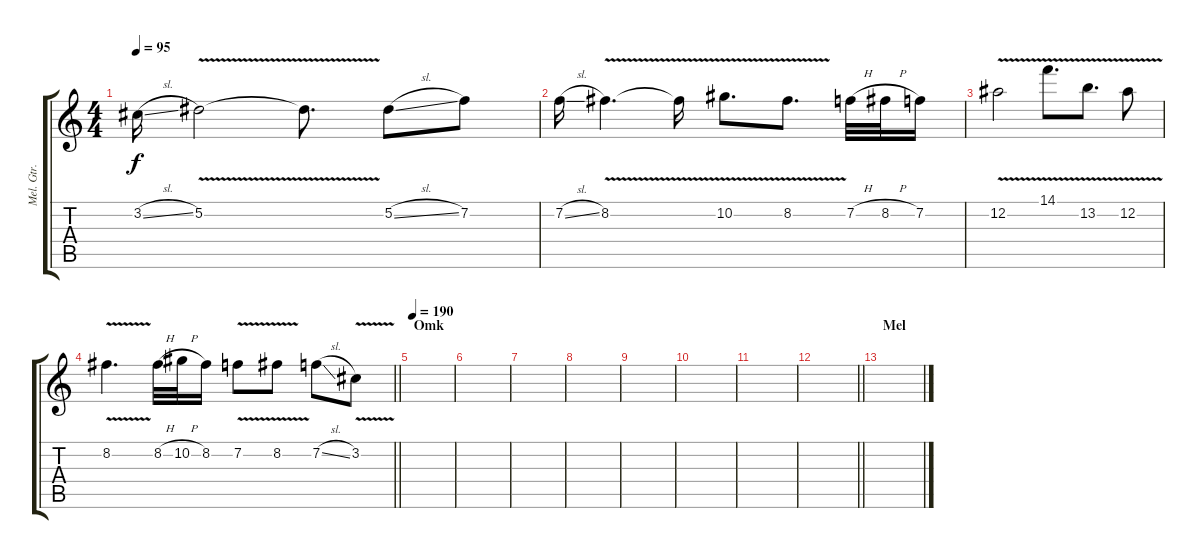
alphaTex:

\track ("Mel. Gtr." "Mel. Gtr.") {instrument distortionguitar}
\staff {score tabs}
\tuning (Eb4 Bb3 Gb3 Db3 Ab2 Eb2) {hide}
\ts (4 4)
\tempo 95
\clef g2
\ks c
3.2{sl}.16{dy f} 5.2{v}.2 5.2{t}.8{d} 5.2{sl}.8 7.2.8 |
7.2{sl}.16 8.2{v}.4{d} 8.2{t}.16 10.2{v}.8{d} 8.2{v}.8{d} 7.2{h}.32 8.2{h}.32 7.2.16 |
12.2{v}.2 14.1{v}.8{d} 13.2{v}.8{d} 12.2{v}.8 |
\barLineRight lightlight
8.2{v}.4{d} 8.2{h}.32 10.2{h}.32 8.2.16 7.2{v}.8 8.2{v}.8 7.2{sl}.8 3.2{v}.8 |
\section ("" "Omk")
\tempo 190
|
|
|
|
|
|
|
\barLineRight lightlight
|
\section ("" "Mel")
